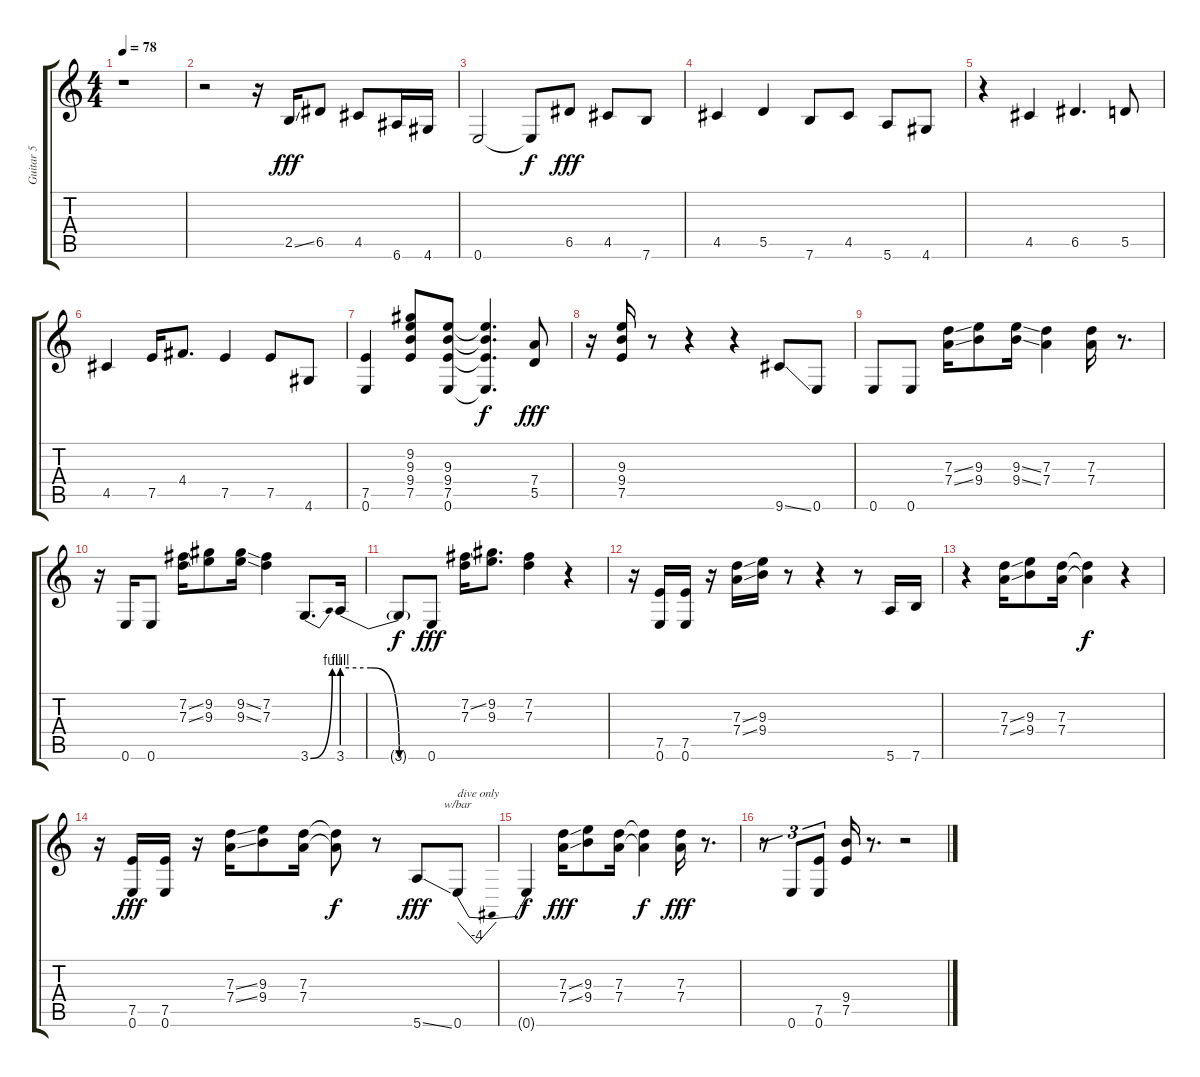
\track ("Guitar 5" "Guitar 5") {instrument electricguitarclean}
\staff {score tabs}
\tuning (E4 B3 G3 D3 A2 E2) {hide}
\ts (4 4)
\tempo 78
\clef g2
\ks c
r.1{dy fff} |
r.2 r.16 2.5{ss}.16 6.5.8 4.5.8 6.6.16 4.6.16 |
0.6.2 0.6{t}.8{dy f} 6.5.8{dy fff} 4.5.8 7.6.8 |
4.5.4 5.5.4 7.6.8 4.5.8 5.6.8 4.6.8 |
r.4 4.5.4 6.5.4{d} 5.5.8 |
4.5.4 7.5.16 4.4.8{d} 7.5.4 7.5.8 4.6.8 |
(7.5 0.6).4 (9.2 9.3 9.4 7.5).8 (9.3 9.4 7.5 0.6).8 (9.3{t} 9.4{t} 7.5{t} 0.6{t}).4{d dy f} (7.4 5.5).8{dy fff} |
r.16 (9.3 9.4 7.5).16 r.8 r.4 r.4 9.6{ss}.8 0.6.8 |
0.6.8{instrument distortionguitar} 0.6.8 (7.3{ss} 7.4{ss}).16 (9.3 9.4).8 (9.3{ss} 9.4{ss}).16 (7.3 7.4).4 (7.3 7.4).16 r.8{d} |
r.16 0.6.16 0.6.8 (7.2{ss} 7.3{ss}).16 (9.2 9.3).8 (9.2{ss} 9.3{ss}).16 (7.2 7.3).4 3.6{be (bend 0 0 60 4)}.8{d} 3.6{be (custom 0 4 20 4 40 0 60 0)}.16 |
3.6{t}.8{dy f} 0.6.8{dy fff} (7.2{ss} 7.3).16 (9.2 9.3).8{d} (7.2 7.3).4 r.4 |
r.16 (7.5 0.6).16 (7.5 0.6).16 r.16 (7.3{ss} 7.4{ss}).16 (9.3 9.4).16 r.8 r.4 r.8 5.6.16 7.6.16 |
r.4 (7.3{ss} 7.4{ss}).16 (9.3 9.4).8 (7.3 7.4).16 (7.3{t} 7.4{t}).4{dy f} r.4 |
r.16 (7.5 0.6).16{dy fff} (7.5 0.6).16 r.16 (7.3{ss} 7.4{ss}).16 (9.3 9.4).8 (7.3 7.4).16 (7.3{t} 7.4{t}).8{dy f} r.8 5.6{ss}.8{dy fff} 0.6.8{tbe (dip default 0 0 30 -16 60 0) txt "dive only"} |
0.6{t}.4{dy f} (7.3{ss} 7.4{ss}).16{dy fff} (9.3 9.4).8 (7.3 7.4).16 (7.3{t} 7.4{t}).4{dy f} (7.3 7.4).16{dy fff} r.8{d} |
r.8{tu (3 2)} 0.6.8{tu (3 2)} (7.5 0.6).8{tu (3 2)} (9.4 7.5).16 r.8{d} r.2
